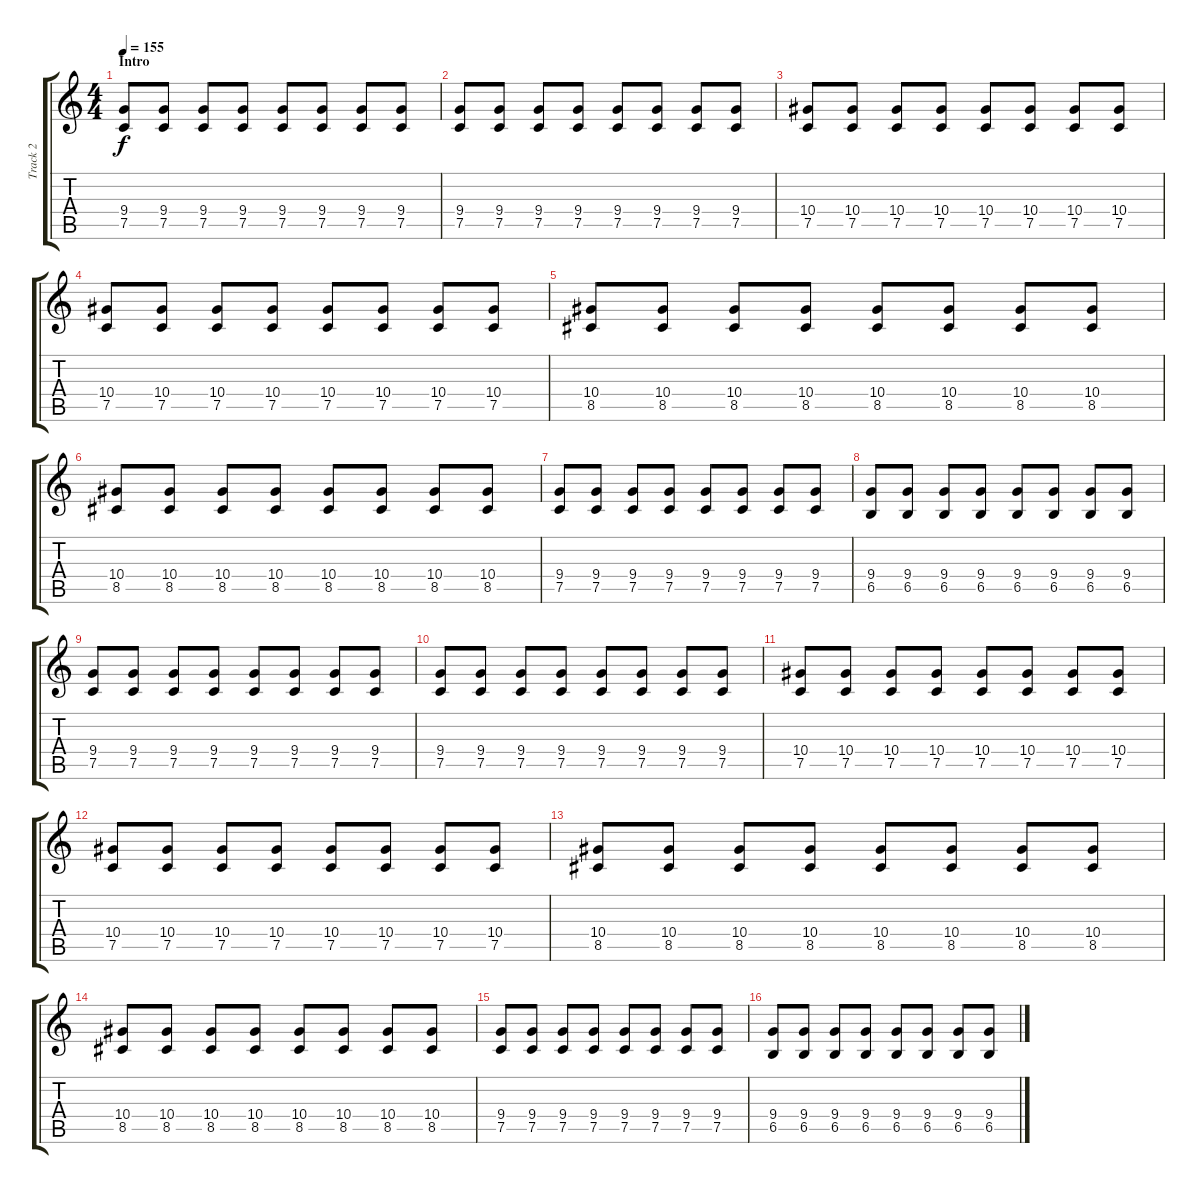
\track ("Track 2" "Track 2") {instrument distortionguitar}
\staff {score tabs}
\tuning (C4 G3 Eb3 Bb2 F2 C2) {hide}
\ts (4 4)
\section ("" "Intro")
\tempo 155
\clef g2
\ks c
(9.4 7.5).8{dy f instrument distortionguitar} (9.4 7.5).8 (9.4 7.5).8 (9.4 7.5).8 (9.4 7.5).8 (9.4 7.5).8 (9.4 7.5).8 (9.4 7.5).8 |
(9.4 7.5).8 (9.4 7.5).8 (9.4 7.5).8 (9.4 7.5).8 (9.4 7.5).8 (9.4 7.5).8 (9.4 7.5).8 (9.4 7.5).8 |
(10.4 7.5).8 (10.4 7.5).8 (10.4 7.5).8 (10.4 7.5).8 (10.4 7.5).8 (10.4 7.5).8 (10.4 7.5).8 (10.4 7.5).8 |
(10.4 7.5).8 (10.4 7.5).8 (10.4 7.5).8 (10.4 7.5).8 (10.4 7.5).8 (10.4 7.5).8 (10.4 7.5).8 (10.4 7.5).8 |
(10.4 8.5).8 (10.4 8.5).8 (10.4 8.5).8 (10.4 8.5).8 (10.4 8.5).8 (10.4 8.5).8 (10.4 8.5).8 (10.4 8.5).8 |
(10.4 8.5).8 (10.4 8.5).8 (10.4 8.5).8 (10.4 8.5).8 (10.4 8.5).8 (10.4 8.5).8 (10.4 8.5).8 (10.4 8.5).8 |
(9.4 7.5).8 (9.4 7.5).8 (9.4 7.5).8 (9.4 7.5).8 (9.4 7.5).8 (9.4 7.5).8 (9.4 7.5).8 (9.4 7.5).8 |
(9.4 6.5).8 (9.4 6.5).8 (9.4 6.5).8 (9.4 6.5).8 (9.4 6.5).8 (9.4 6.5).8 (9.4 6.5).8 (9.4 6.5).8 |
(9.4 7.5).8 (9.4 7.5).8 (9.4 7.5).8 (9.4 7.5).8 (9.4 7.5).8 (9.4 7.5).8 (9.4 7.5).8 (9.4 7.5).8 |
(9.4 7.5).8 (9.4 7.5).8 (9.4 7.5).8 (9.4 7.5).8 (9.4 7.5).8 (9.4 7.5).8 (9.4 7.5).8 (9.4 7.5).8 |
(10.4 7.5).8 (10.4 7.5).8 (10.4 7.5).8 (10.4 7.5).8 (10.4 7.5).8 (10.4 7.5).8 (10.4 7.5).8 (10.4 7.5).8 |
(10.4 7.5).8 (10.4 7.5).8 (10.4 7.5).8 (10.4 7.5).8 (10.4 7.5).8 (10.4 7.5).8 (10.4 7.5).8 (10.4 7.5).8 |
(10.4 8.5).8 (10.4 8.5).8 (10.4 8.5).8 (10.4 8.5).8 (10.4 8.5).8 (10.4 8.5).8 (10.4 8.5).8 (10.4 8.5).8 |
(10.4 8.5).8 (10.4 8.5).8 (10.4 8.5).8 (10.4 8.5).8 (10.4 8.5).8 (10.4 8.5).8 (10.4 8.5).8 (10.4 8.5).8 |
(9.4 7.5).8 (9.4 7.5).8 (9.4 7.5).8 (9.4 7.5).8 (9.4 7.5).8 (9.4 7.5).8 (9.4 7.5).8 (9.4 7.5).8 |
(9.4 6.5).8 (9.4 6.5).8 (9.4 6.5).8 (9.4 6.5).8 (9.4 6.5).8 (9.4 6.5).8 (9.4 6.5).8 (9.4 6.5).8
